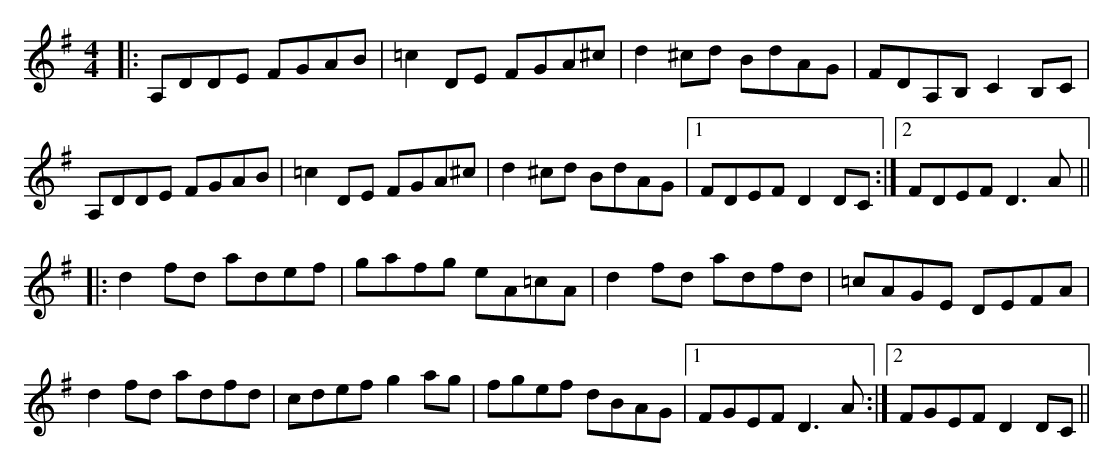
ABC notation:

X:1
M:4/4
K:Dmix
|:A,DDE FGAB|=c2 DE FGA^c|d2^cd BdAG|FDA,B, C2B,C|
A,DDE FGAB|=c2 DE FGA^c|d2^cd BdAG|1 FDEF D2DC:|2 FDEF D3A||
|:d2fd adef|gafg eA=cA|d2fd adfd|=cAGE DEFA|
d2fd adfd|cdef g2ag|fgef dBAG|1 FGEF D3A:|2 FGEF D2DC||
